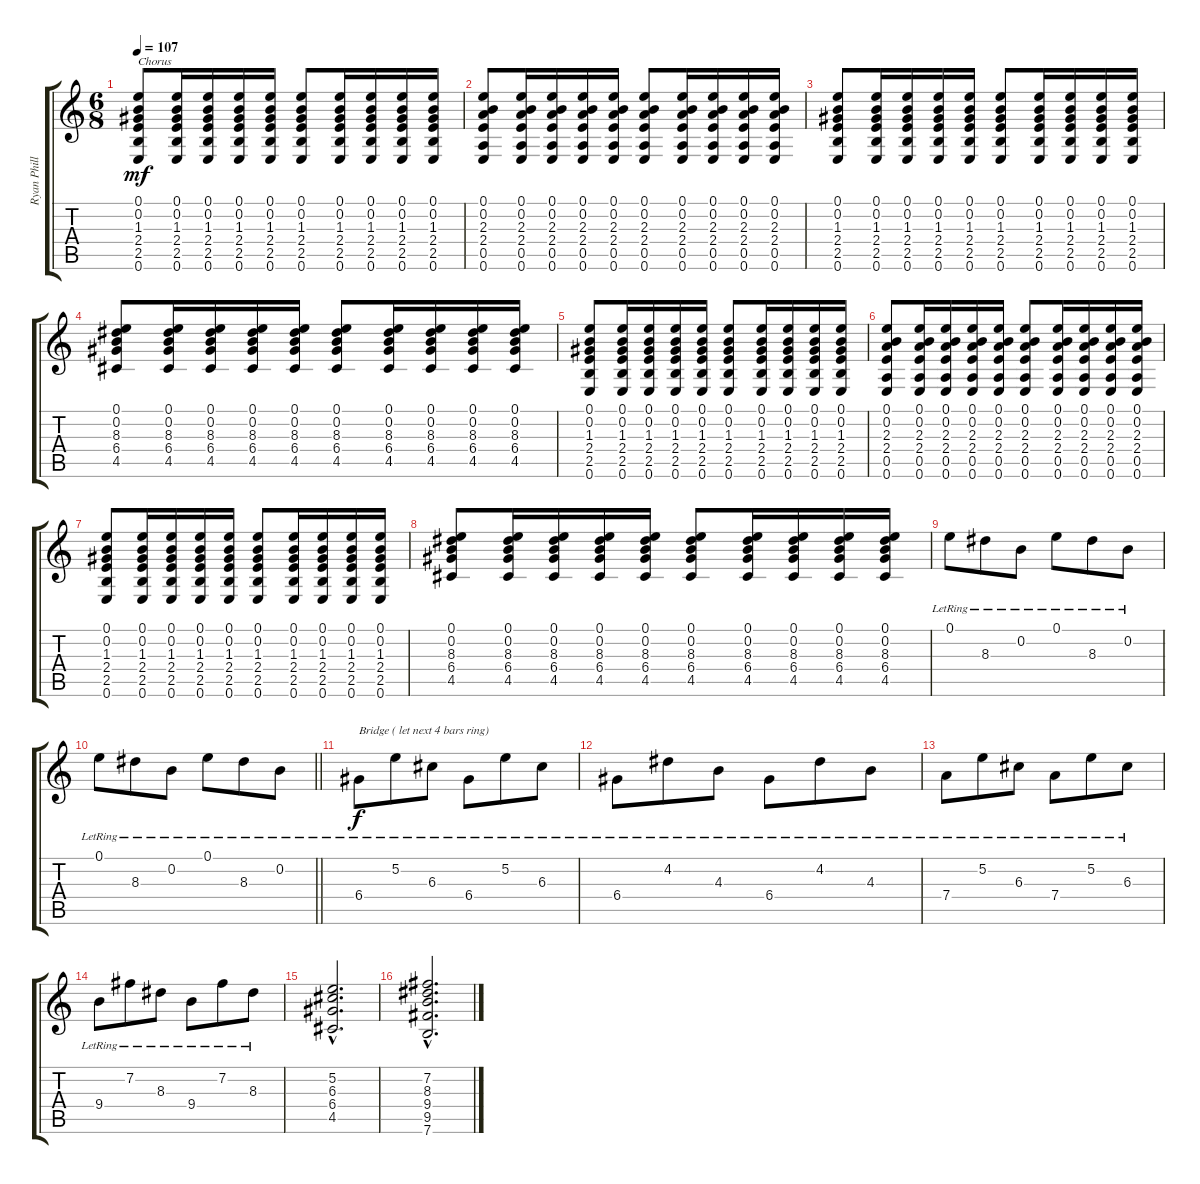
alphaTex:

\track ("Ryan Phillips | Lead" "Ryan Phill") {instrument acousticguitarsteel}
\staff {score tabs}
\tuning (E4 B3 G3 D3 A2 E2) {hide}
\ts (6 8)
\tempo 107
\clef g2
\ks c
(0.1 0.2 1.3 2.4 2.5 0.6).8{txt "Chorus" dy mf} (0.1 0.2 1.3 2.4 2.5 0.6).16 (0.1 0.2 1.3 2.4 2.5 0.6).16 (0.1 0.2 1.3 2.4 2.5 0.6).16 (0.1 0.2 1.3 2.4 2.5 0.6).16 (0.1 0.2 1.3 2.4 2.5 0.6).8 (0.1 0.2 1.3 2.4 2.5 0.6).16 (0.1 0.2 1.3 2.4 2.5 0.6).16 (0.1 0.2 1.3 2.4 2.5 0.6).16 (0.1 0.2 1.3 2.4 2.5 0.6).16 |
(0.1 0.2 2.3 2.4 0.5 0.6).8 (0.1 0.2 2.3 2.4 0.5 0.6).16 (0.1 0.2 2.3 2.4 0.5 0.6).16 (0.1 0.2 2.3 2.4 0.5 0.6).16 (0.1 0.2 2.3 2.4 0.5 0.6).16 (0.1 0.2 2.3 2.4 0.5 0.6).8 (0.1 0.2 2.3 2.4 0.5 0.6).16 (0.1 0.2 2.3 2.4 0.5 0.6).16 (0.1 0.2 2.3 2.4 0.5 0.6).16 (0.1 0.2 2.3 2.4 0.5 0.6).16 |
(0.1 0.2 1.3 2.4 2.5 0.6).8 (0.1 0.2 1.3 2.4 2.5 0.6).16 (0.1 0.2 1.3 2.4 2.5 0.6).16 (0.1 0.2 1.3 2.4 2.5 0.6).16 (0.1 0.2 1.3 2.4 2.5 0.6).16 (0.1 0.2 1.3 2.4 2.5 0.6).8 (0.1 0.2 1.3 2.4 2.5 0.6).16 (0.1 0.2 1.3 2.4 2.5 0.6).16 (0.1 0.2 1.3 2.4 2.5 0.6).16 (0.1 0.2 1.3 2.4 2.5 0.6).16 |
(0.1 0.2 8.3 6.4 4.5).8 (0.1 0.2 8.3 6.4 4.5).16 (0.1 0.2 8.3 6.4 4.5).16 (0.1 0.2 8.3 6.4 4.5).16 (0.1 0.2 8.3 6.4 4.5).16 (0.1 0.2 8.3 6.4 4.5).8 (0.1 0.2 8.3 6.4 4.5).16 (0.1 0.2 8.3 6.4 4.5).16 (0.1 0.2 8.3 6.4 4.5).16 (0.1 0.2 8.3 6.4 4.5).16 |
(0.1 0.2 1.3 2.4 2.5 0.6).8 (0.1 0.2 1.3 2.4 2.5 0.6).16 (0.1 0.2 1.3 2.4 2.5 0.6).16 (0.1 0.2 1.3 2.4 2.5 0.6).16 (0.1 0.2 1.3 2.4 2.5 0.6).16 (0.1 0.2 1.3 2.4 2.5 0.6).8 (0.1 0.2 1.3 2.4 2.5 0.6).16 (0.1 0.2 1.3 2.4 2.5 0.6).16 (0.1 0.2 1.3 2.4 2.5 0.6).16 (0.1 0.2 1.3 2.4 2.5 0.6).16 |
(0.1 0.2 2.3 2.4 0.5 0.6).8 (0.1 0.2 2.3 2.4 0.5 0.6).16 (0.1 0.2 2.3 2.4 0.5 0.6).16 (0.1 0.2 2.3 2.4 0.5 0.6).16 (0.1 0.2 2.3 2.4 0.5 0.6).16 (0.1 0.2 2.3 2.4 0.5 0.6).8 (0.1 0.2 2.3 2.4 0.5 0.6).16 (0.1 0.2 2.3 2.4 0.5 0.6).16 (0.1 0.2 2.3 2.4 0.5 0.6).16 (0.1 0.2 2.3 2.4 0.5 0.6).16 |
(0.1 0.2 1.3 2.4 2.5 0.6).8 (0.1 0.2 1.3 2.4 2.5 0.6).16 (0.1 0.2 1.3 2.4 2.5 0.6).16 (0.1 0.2 1.3 2.4 2.5 0.6).16 (0.1 0.2 1.3 2.4 2.5 0.6).16 (0.1 0.2 1.3 2.4 2.5 0.6).8 (0.1 0.2 1.3 2.4 2.5 0.6).16 (0.1 0.2 1.3 2.4 2.5 0.6).16 (0.1 0.2 1.3 2.4 2.5 0.6).16 (0.1 0.2 1.3 2.4 2.5 0.6).16 |
(0.1 0.2 8.3 6.4 4.5).8 (0.1 0.2 8.3 6.4 4.5).16 (0.1 0.2 8.3 6.4 4.5).16 (0.1 0.2 8.3 6.4 4.5).16 (0.1 0.2 8.3 6.4 4.5).16 (0.1 0.2 8.3 6.4 4.5).8 (0.1 0.2 8.3 6.4 4.5).16 (0.1 0.2 8.3 6.4 4.5).16 (0.1 0.2 8.3 6.4 4.5).16 (0.1 0.2 8.3 6.4 4.5).16 |
0.1{lr}.8 8.3{lr}.8 0.2{lr}.8 0.1{lr}.8 8.3{lr}.8 0.2{lr}.8 |
\barLineRight lightlight
0.1{lr}.8 8.3{lr}.8 0.2{lr}.8 0.1{lr}.8 8.3{lr}.8 0.2{lr}.8 |
6.4{lr}.8{txt "Bridge ( let next 4 bars ring)" dy f} 5.2{lr}.8 6.3{lr}.8 6.4{lr}.8 5.2{lr}.8 6.3{lr}.8 |
6.4{lr}.8 4.2{lr}.8 4.3{lr}.8 6.4{lr}.8 4.2{lr}.8 4.3{lr}.8 |
7.4{lr}.8 5.2{lr}.8 6.3{lr}.8 7.4{lr}.8 5.2{lr}.8 6.3{lr}.8 |
9.4{lr}.8 7.2{lr}.8 8.3{lr}.8 9.4{lr}.8 7.2{lr}.8 8.3{lr}.8 |
(5.2{hac} 6.3{hac} 6.4{hac} 4.5{hac}).2{d} |
(7.2{hac} 8.3{hac} 9.4{hac} 9.5{hac} 7.6{hac}).2{d}
